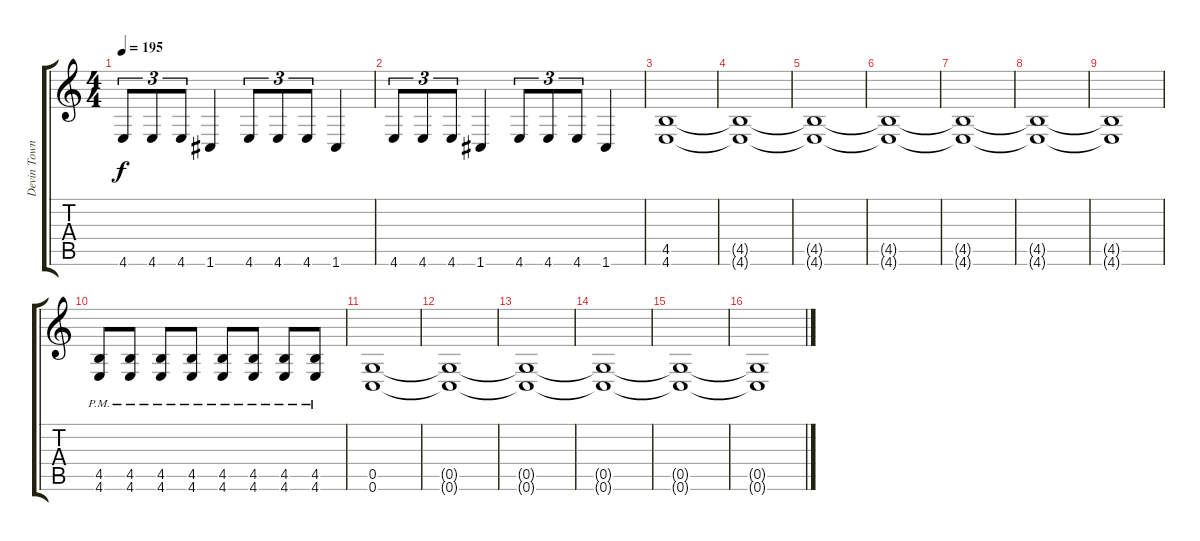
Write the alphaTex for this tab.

\track ("Devin Townsend" "Devin Town") {instrument overdrivenguitar}
\staff {score tabs}
\tuning (E4 C4 G3 C3 G2 C2) {hide}
\ts (4 4)
\tempo 195
\clef g2
\ks c
4.6.8{tu (3 2) dy f} 4.6.8{tu (3 2)} 4.6.8{tu (3 2)} 1.6.4 4.6.8{tu (3 2)} 4.6.8{tu (3 2)} 4.6.8{tu (3 2)} 1.6.4 |
4.6.8{tu (3 2)} 4.6.8{tu (3 2)} 4.6.8{tu (3 2)} 1.6.4 4.6.8{tu (3 2)} 4.6.8{tu (3 2)} 4.6.8{tu (3 2)} 1.6.4 |
(4.5 4.6).1 |
(4.5{t} 4.6{t}).1 |
(4.5{t} 4.6{t}).1 |
(4.5{t} 4.6{t}).1 |
(4.5{t} 4.6{t}).1 |
(4.5{t} 4.6{t}).1 |
(4.5{t} 4.6{t}).1 |
(4.5{pm} 4.6{pm}).8 (4.5{pm} 4.6{pm}).8 (4.5{pm} 4.6{pm}).8 (4.5{pm} 4.6{pm}).8 (4.5{pm} 4.6{pm}).8 (4.5{pm} 4.6{pm}).8 (4.5{pm} 4.6{pm}).8 (4.5{pm} 4.6{pm}).8 |
(0.5 0.6).1 |
(0.5{t} 0.6{t}).1 |
(0.5{t} 0.6{t}).1 |
(0.5{t} 0.6{t}).1 |
(0.5{t} 0.6{t}).1 |
(0.5{t} 0.6{t}).1
